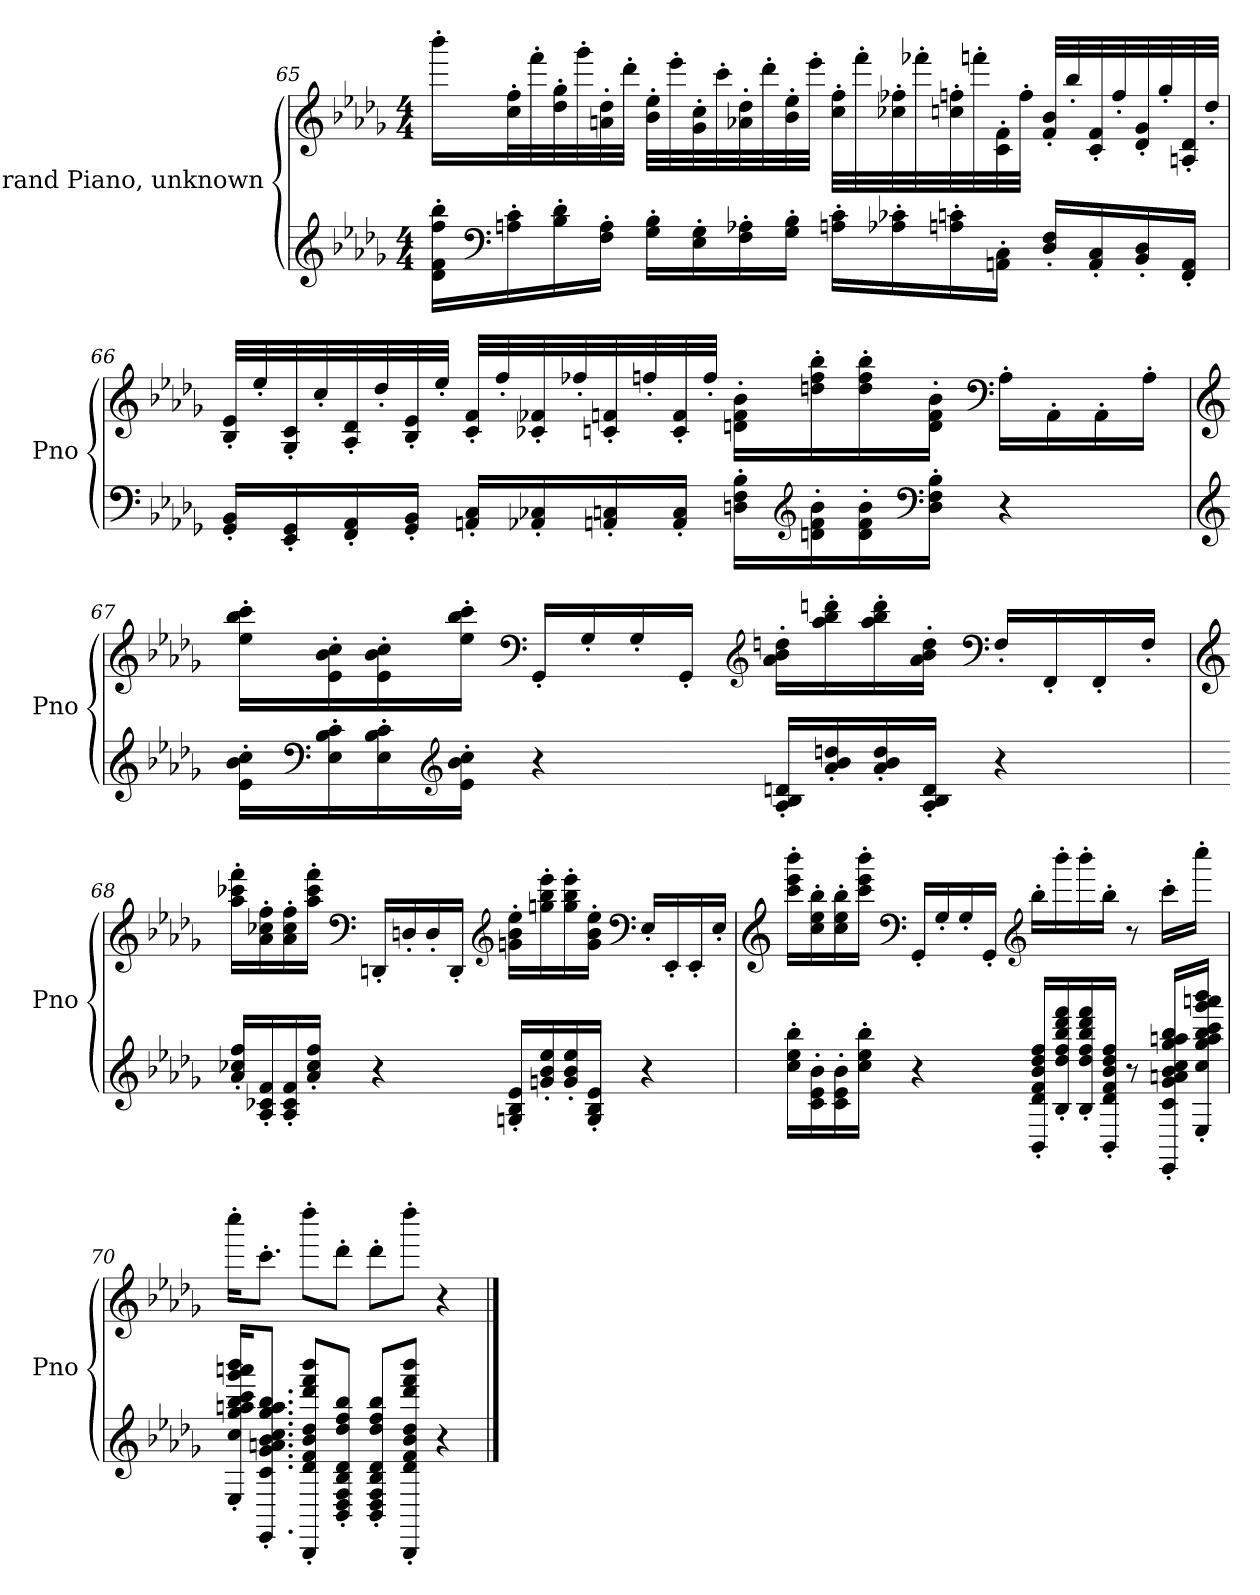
**kern	**kern
*part1	*part1
*staff2	*staff1
*I"Grand Piano, unknown	*
*I'Pno	*
!!LO:LB:g=z
*clefG2	*clefG2
*k[b-e-a-d-g-]	*k[b-e-a-d-g-]
*M4/4	*M4/4
=65	=65
16d-\' 16f\' 16ff\' 16bb-\'LL	16bbb-'\LL
*clefF4	*
16An\' 16c\'	32cc\' 32ff\'L
.	32fff'\
16B-\' 16d-\'	32dd-\' 32gg-\'
.	32ggg-'\
16F\' 16A\'JJ	32an\' 32dd-\'
.	32ddd-'\JJJ
16G-\' 16B-\'LL	32b-\' 32ee-\'LLL
.	32eee-'\
16E-\' 16G-\'	32g-\' 32cc\'
.	32ccc'\
16F\' 16A-X\'	32a-X\' 32dd-\'
.	32ddd-'\
16G-\' 16B-\'JJ	32b-\' 32ee-\'
.	32eee-'\JJJ
16An\' 16c\'LL	32cc\' 32ff\'LLL
.	32fff'\
16A-X\' 16c-X\'	32cc-X\' 32ff-X\'
.	32fff-X'\
16An\' 16cn\'	32ccn\' 32ffn\'
.	32fffn'\
16AAn\' 16C\'JJ	32c\' 32f\'
.	32ff'\JJJ
16D-/' 16F/'LL	32f/' 32b-/'LLL
.	32bb-'/
16AA/' 16C/'	32c/' 32f/'
.	32ff'/
16BB-/' 16D-/'	32d-/' 32g-/'
.	32gg-'/
16FF/' 16AA/'JJ	32An/' 32d-/'
.	32dd-'/JJJ
!!LO:LB:g=z
=66	=66
16GG-/' 16BB-/'LL	32B-/' 32e-/'LLL
.	32ee-'/
16EE-/' 16GG-/'	32G-/' 32c/'
.	32cc'/
16FF/' 16AA-/'	32A-/' 32d-/'
.	32dd-'/
16GG-/' 16BB-/'JJ	32B-/' 32e-/'
.	32ee-'/JJJ
16AAn/' 16C/'LL	32c/' 32f/'LLL
.	32ff'/
16AA-X/' 16C-X/'	32c-X/' 32f-X/'
.	32ff-X'/
16AAn/' 16Cn/'	32cn/' 32fn/'
.	32ffn'/
16AA/' 16C/'JJ	32c/' 32f/'
.	32ff'/JJJ
16Dn\' 16F\' 16B-\'LL	16dn\' 16f\' 16b-\'LL
*clefG2	*
16dn\' 16f\' 16b-\'	16ddn\' 16ff\' 16bb-\'
16d\' 16f\' 16b-\'	16dd\' 16ff\' 16bb-\'
*clefF4	*
16D\' 16F\' 16B-\'JJ	16d\' 16f\' 16b-\'JJ
*	*clefF4
4r	16A-'\LL
.	16AA-'\
.	16AA-'\
.	16A-'\JJ
!!LO:LB:g=z
=67	=67
*clefG2	*clefG2
16e-\' 16b-\' 16cc\'LL	16ee-\' 16bb-\' 16ccc\'LL
*clefF4	*
16E-\' 16B-\' 16c\'	16e-\' 16b-\' 16cc\'
16E-\' 16B-\' 16c\'	16e-\' 16b-\' 16cc\'
*clefG2	*
16e-\' 16b-\' 16cc\'JJ	16ee-\' 16bb-\' 16ccc\'JJ
*	*clefF4
4r	16GG-'/LL
.	16G-'/
.	16G-'/
.	16GG-'/JJ
*	*clefG2
16A-/' 16B-/' 16dn/'LL	16a-\' 16b-\' 16ddn\'LL
16a-/' 16b-/' 16ddn/'	16aa-\' 16bb-\' 16dddn\'
16a-/' 16b-/' 16dd/'	16aa-\' 16bb-\' 16ddd\'
16A-/' 16B-/' 16d/'JJ	16a-\' 16b-\' 16dd\'JJ
*	*clefF4
4r	16F'/LL
.	16FF'/
.	16FF'/
.	16F'/JJ
!!LO:PB:g=z
=68	=68
*	*clefG2
16a-/' 16cc-X/' 16ff/'LL	16aa-\' 16ccc-X\' 16fff\'LL
16A-/' 16c-X/' 16f/'	16a-\' 16cc-X\' 16ff\'
16A-/' 16c-/' 16f/'	16a-\' 16cc-\' 16ff\'
16a-/' 16cc-/' 16ff/'JJ	16aa-\' 16ccc-\' 16fff\'JJ
*	*clefF4
4r	16DDn'/LL
.	16Dn'/
.	16D'/
.	16DD'/JJ
*	*clefG2
16Gn/' 16B-/' 16e-/'LL	16gn\' 16b-\' 16ee-\'LL
16gn/' 16b-/' 16ee-/'	16ggn\' 16bb-\' 16eee-\'
16g/' 16b-/' 16ee-/'	16gg\' 16bb-\' 16eee-\'
16G/' 16B-/' 16e-/'JJ	16g\' 16b-\' 16ee-\'JJ
*	*clefF4
4r	16E-'/LL
.	16EE-'/
.	16EE-'/
.	16E-'/JJ
!!LO:LB:g=z
=69	=69
*	*clefG2
16cc\' 16ee-\' 16bb-\'LL	16ccc\' 16eee-\' 16bbb-\'LL
16c\' 16e-\' 16b-\'	16cc\' 16ee-\' 16bb-\'
16c\' 16e-\' 16b-\'	16cc\' 16ee-\' 16bb-\'
16cc\' 16ee-\' 16bb-\'JJ	16ccc\' 16eee-\' 16bbb-\'JJ
*	*clefF4
4r	16GG-'/LL
.	16G-'/
.	16G-'/
.	16GG-'/JJ
*	*clefG2
16BB-/' 16d-/' 16f/' 16b-/' 16dd-/' 16ff/'LL	16bb-'\LL
16B-/' 16dd-/' 16ff/' 16bb-/' 16ddd-/' 16fff/'	16bbb-'\
16B-/' 16dd-/' 16ff/' 16bb-/' 16ddd-/' 16fff/'	16bbb-'\
16BB-/' 16d-/' 16f/' 16b-/' 16dd-/' 16ff/'JJ	16bb-'\JJ
8r	8r
16EE-/' 16c/' 16g-/' 16an/' 16b-/' 16cc/' 16gg-/' 16aan/' 16bb-/'LL	16ccc'\LL
16E-/' 16cc/' 16gg-/' 16aa/' 16bb-/' 16ccc/' 16ggg-/' 16aaan/' 16bbb-/'JJ	16cccc'\JJ
=70	=70
16E-/' 16cc/' 16gg-/' 16aan/' 16bb-/' 16ccc/' 16ggg-/' 16aaan/' 16bbb-/'KL	16cccc'\KL
8.EE-/' 8.c/' 8.g-/' 8.an/' 8.b-/' 8.cc/' 8.gg-/' 8.aa/' 8.bb-/'J	8.ccc'\J
8BBB-/' 8d-/' 8f/' 8b-/' 8dd-/' 8ddd-/' 8fff/' 8bbb-/'L	8dddd-'\L
8BB-/' 8D-/' 8F/' 8B-/' 8d-/' 8dd-/' 8ff/' 8bb-/'J	8ddd-'\J
8BB-/' 8D-/' 8F/' 8B-/' 8d-/' 8dd-/' 8ff/' 8bb-/'L	8ddd-'\L
8BBB-/' 8d-/' 8f/' 8b-/' 8dd-/' 8ddd-/' 8fff/' 8bbb-/'J	8dddd-'\J
4r	4r
==	==
*-	*-
